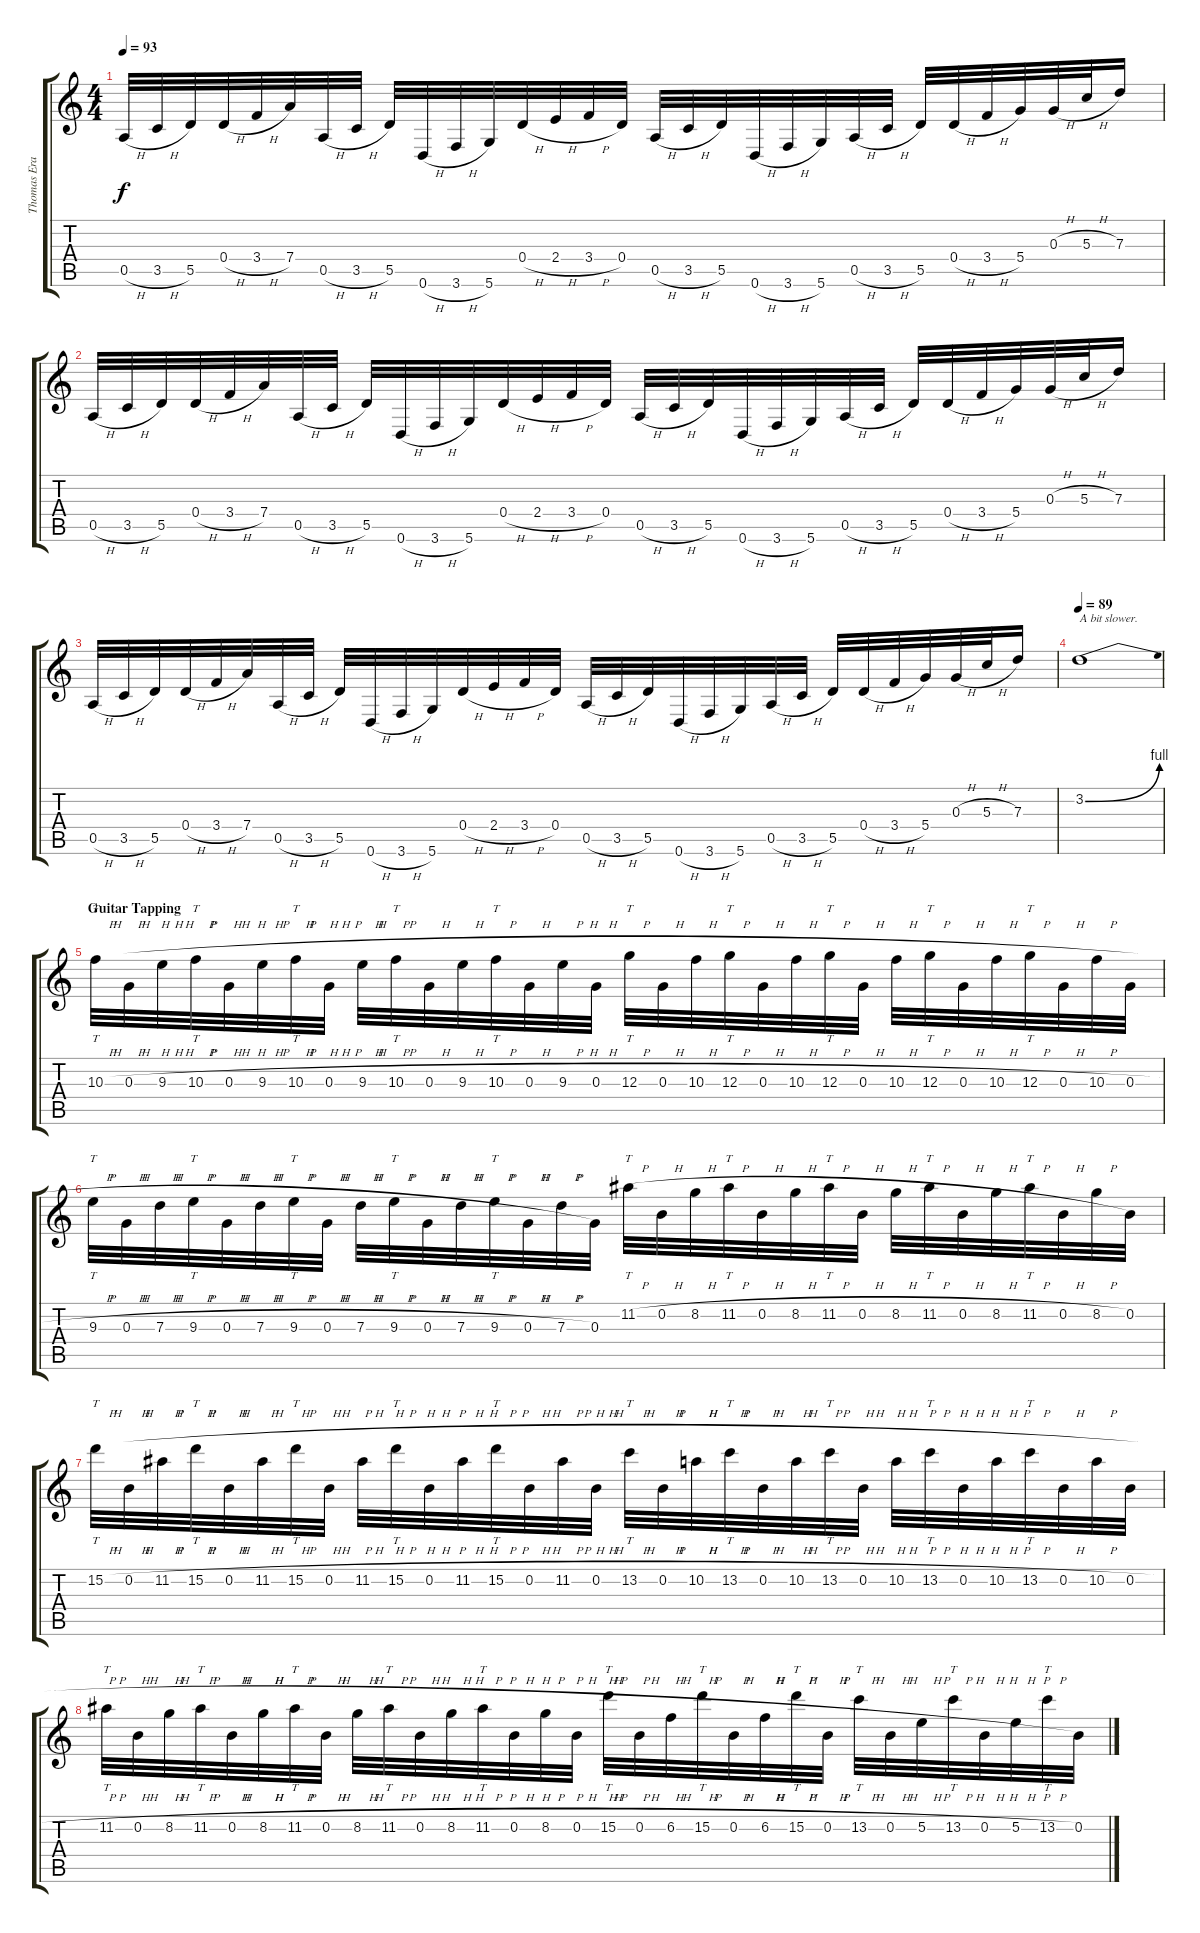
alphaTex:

\track ("Thomas Erak" "Thomas Era") {instrument overdrivenguitar}
\staff {score tabs}
\tuning (E4 B3 G3 D3 A2 D2) {hide}
\ts (4 4)
\tempo 93
\clef g2
\ks c
0.5{h}.32{dy f} 3.5{h}.32 5.5.32 0.4{h}.32 3.4{h}.32 7.4.32 0.5{h}.32 3.5{h}.32 5.5.32 0.6{h}.32 3.6{h}.32 5.6.32 0.4{h}.32 2.4{h}.32 3.4{h}.32 0.4.32 0.5{h}.32 3.5{h}.32 5.5.32 0.6{h}.32 3.6{h}.32 5.6.32 0.5{h}.32 3.5{h}.32 5.5.32 0.4{h}.32 3.4{h}.32 5.4.32 0.3{h}.32 5.3{h}.32 7.3.16 |
0.5{h}.32 3.5{h}.32 5.5.32 0.4{h}.32 3.4{h}.32 7.4.32 0.5{h}.32 3.5{h}.32 5.5.32 0.6{h}.32 3.6{h}.32 5.6.32 0.4{h}.32 2.4{h}.32 3.4{h}.32 0.4.32 0.5{h}.32 3.5{h}.32 5.5.32 0.6{h}.32 3.6{h}.32 5.6.32 0.5{h}.32 3.5{h}.32 5.5.32 0.4{h}.32 3.4{h}.32 5.4.32 0.3{h}.32 5.3{h}.32 7.3.16 |
0.5{h}.32 3.5{h}.32 5.5.32 0.4{h}.32 3.4{h}.32 7.4.32 0.5{h}.32 3.5{h}.32 5.5.32 0.6{h}.32 3.6{h}.32 5.6.32 0.4{h}.32 2.4{h}.32 3.4{h}.32 0.4.32 0.5{h}.32 3.5{h}.32 5.5.32 0.6{h}.32 3.6{h}.32 5.6.32 0.5{h}.32 3.5{h}.32 5.5.32 0.4{h}.32 3.4{h}.32 5.4.32 0.3{h}.32 5.3{h}.32 7.3.16 |
\tempo 89
3.2{be (bend 0 0 60 4)}.1{txt "A bit slower."} |
\section ("" "Guitar Tapping")
10.3{h}.32{tt} 0.3{h}.32 9.3{h}.32 10.3{h}.32{tt} 0.3{h}.32 9.3{h}.32 10.3{h}.32{tt} 0.3{h}.32 9.3{h}.32 10.3{h}.32{tt} 0.3{h}.32 9.3{h}.32 10.3{h}.32{tt} 0.3{h}.32 9.3{h}.32 0.3{h}.32 12.3{h}.32{tt} 0.3{h}.32 10.3{h}.32 12.3{h}.32{tt} 0.3{h}.32 10.3{h}.32 12.3{h}.32{tt} 0.3{h}.32 10.3{h}.32 12.3{h}.32{tt} 0.3{h}.32 10.3{h}.32 12.3{h}.32{tt} 0.3{h}.32 10.3{h}.32 0.3{h}.32 |
9.3{h}.32{tt} 0.3{h}.32 7.3{h}.32 9.3{h}.32{tt} 0.3{h}.32 7.3{h}.32 9.3{h}.32{tt} 0.3{h}.32 7.3{h}.32 9.3{h}.32{tt} 0.3{h}.32 7.3{h}.32 9.3{h}.32{tt} 0.3{h}.32 7.3{h}.32 0.3.32 11.2{h}.32{tt} 0.2{h}.32 8.2{h}.32 11.2{h}.32{tt} 0.2{h}.32 8.2{h}.32 11.2{h}.32{tt} 0.2{h}.32 8.2{h}.32 11.2{h}.32{tt} 0.2{h}.32 8.2{h}.32 11.2{h}.32{tt} 0.2{h}.32 8.2{h}.32 0.2.32 |
15.2{h}.32{tt} 0.2{h}.32 11.2{h}.32 15.2{h}.32{tt} 0.2{h}.32 11.2{h}.32 15.2{h}.32{tt} 0.2{h}.32 11.2{h}.32 15.2{h}.32{tt} 0.2{h}.32 11.2{h}.32 15.2{h}.32{tt} 0.2{h}.32 11.2{h}.32 0.2{h}.32 13.2{h}.32{tt} 0.2{h}.32 10.2{h}.32 13.2{h}.32{tt} 0.2{h}.32 10.2{h}.32 13.2{h}.32{tt} 0.2{h}.32 10.2{h}.32 13.2{h}.32{tt} 0.2{h}.32 10.2{h}.32 13.2{h}.32{tt} 0.2{h}.32 10.2{h}.32 0.2{h}.32 |
11.2{h}.32{tt} 0.2{h}.32 8.2{h}.32 11.2{h}.32{tt} 0.2{h}.32 8.2{h}.32 11.2{h}.32{tt} 0.2{h}.32 8.2{h}.32 11.2{h}.32{tt} 0.2{h}.32 8.2{h}.32 11.2{h}.32{tt} 0.2{h}.32 8.2{h}.32 0.2{h}.32 15.2{h}.32{tt} 0.2{h}.32 6.2{h}.32 15.2{h}.32{tt} 0.2{h}.32 6.2{h}.32 15.2{h}.32{tt} 0.2{h}.32 13.2{h}.32{tt} 0.2{h}.32 5.2{h}.32 13.2{h}.32{tt} 0.2{h}.32 5.2{h}.32 13.2{h}.32{tt} 0.2.32
